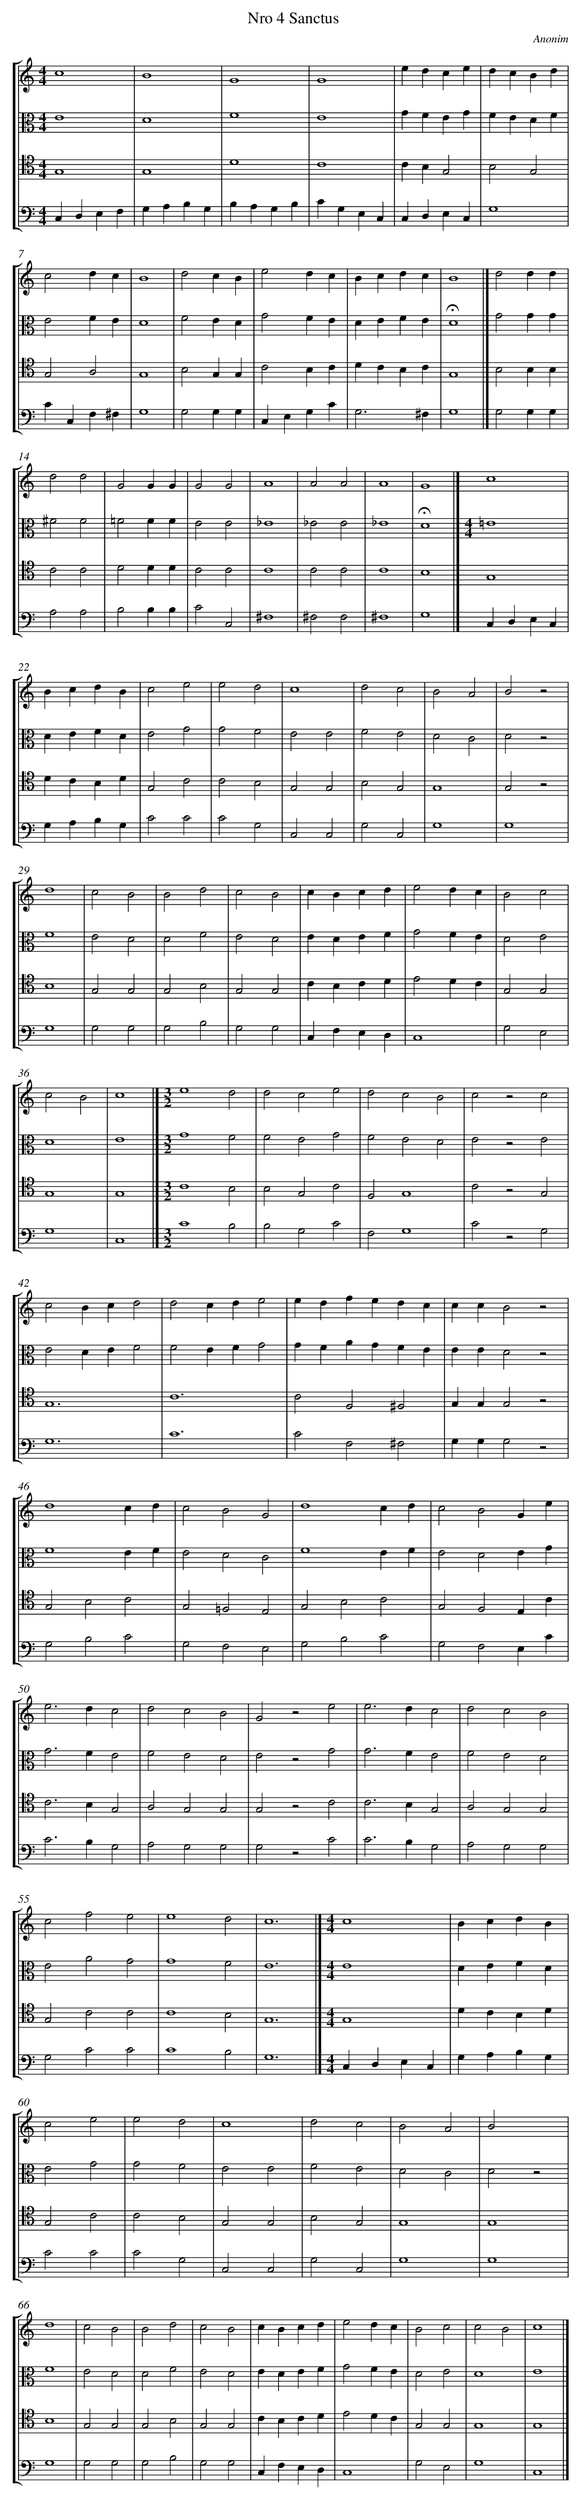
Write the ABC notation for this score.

X:1
T: Nro 4 Sanctus
C: Anonim
L: 1/4
M: 4/4
%%staves [1 2 3 4]
V: 1
V: 2 clef=alto
V: 3 clef=tenor
V: 4 clef=bass
K: C
[V:1] c4 |
[V:2] E4 |
[V:3] G,4 |
[V:4] C,D,E,F, |
[V:1] B4 |
[V:2] D4 |
[V:3] G,4 |
[V:4] G,A,B,G, |
[V:1] G4 |
[V:2] F4 |
[V:3] D4 |
[V:4] B,A,G,B, |
[V:1] G4 |
[V:2] E4 |
[V:3] C4 |
[V:4] CG,E,C, |
[V:1] edce |
[V:2] GFEG |
[V:3] CB,G,2 |
[V:4] C,D,E,C, |
[V:1] dcBd |
[V:2] FEDF |
[V:3] B,2G,2 |
[V:4] G,4 |
[V:1] c2dc |
[V:2] E2FE |
[V:3] G,2A,2 |
[V:4] CC,F,^F, |
[V:1] B4 |
[V:2] D4 |
[V:3] G,4 |
[V:4] G,4 |
[V:1] d2cB |
[V:2] F2ED |
[V:3] B,2G,G, |
[V:4] G,2G,G, |
[V:1] e2dc |
[V:2] G2FE |
[V:3] C2B,C |
[V:4] C,E,G,C |
[V:1] Bcdc |
[V:2] DEFE |
[V:3] DCB,C |
[V:4] G,3^F, |
[V:1] B4 |]
[V:2] !fermata!D4 |]
[V:3] G,4 |]
[V:4] G,4 |]
[V:1] d2dd [I:setbarnb 14]|
[V:2] G2GG |
[V:3] B,2B,B, |
[V:4] G,2G,G, |
[V:1] d2d2 |
[V:2] ^F2F2 |
[V:3] C2C2 |
[V:4] A,2A,2 |
[V:1] G2GG |
[V:2] =F2FF |
[V:3] D2DD |
[V:4] B,2B,B, |
[V:1] G2G2 |
[V:2] E2E2 |
[V:3] C2C2 |
[V:4] C2C,2 |
[V:1] A4 |
[V:2] _E4 |
[V:3] C4 |
[V:4] ^F,4 |
[V:1] A2A2 |
[V:2] _E2E2 |
[V:3] C2C2 |
[V:4] ^F,2F,2 |
[V:1] A4 |
[V:2] _E4 |
[V:3] C4 |
[V:4] ^F,4 |
[V:1] G4 |]
[V:2] !fermata!D4 |]
[V:3] B,4 |]
[V:4] G,4 |]
[V:1] c4 [I:setbarnb 22]|
[V:2] [M:4/4]=E4 |
[V:3] G,4 |
[V:4] C,D,E,C, |
[V:1] BcdB |
[V:2] DEFD |
[V:3] DCB,D |
[V:4] G,A,B,G, |
[V:1] c2e2 |
[V:2] E2G2 |
[V:3] G,2C2 |
[V:4] C2C2 |
[V:1] e2d2 |
[V:2] G2F2 |
[V:3] C2B,2 |
[V:4] C2G,2 |
[V:1] c4 |
[V:2] E2E2 |
[V:3] G,2G,2 |
[V:4] C,2C,2 |
[V:1] d2c2 |
[V:2] F2E2 |
[V:3] B,2G,2 |
[V:4] G,2C,2 |
[V:1] B2A2 |
[V:2] D2C2 |
[V:3] G,4 |
[V:4] G,4 |
[V:1] B2z2 |
[V:2] D2z2 |
[V:3] G,2z2 |
[V:4] G,4 |
[V:1] d4 |
[V:2] F4 |
[V:3] B,4 |
[V:4] G,4 |
[V:1] c2B2 |
[V:2] E2D2 |
[V:3] G,2G,2 |
[V:4] G,2G,2 |
[V:1] B2d2 |
[V:2] D2F2 |
[V:3] G,2B,2 |
[V:4] G,2B,2 |
[V:1] c2B2 |
[V:2] E2D2 |
[V:3] G,2G,2 |
[V:4] G,2G,2 |
[V:1] cBcd |
[V:2] EDEF |
[V:3] CB,CD |
[V:4] C,F,E,D, |
[V:1] e2dc |
[V:2] G2FE |
[V:3] E2DC |
[V:4] C,4 |
[V:1] B2c2 |
[V:2] D2E2 |
[V:3] G,2G,2 |
[V:4] G,2E,2 |
[V:1] c2B2 |
[V:2] D4 |
[V:3] G,4 |
[V:4] G,4 |
[V:1] c4 |]
[V:2] E4 |]
[V:3] G,4 |]
[V:4] C,4 |]
[V:1] [M:3/2]e4d2 [I:setbarnb 39]|
[V:2] [M:3/2]G4F2 |
[V:3] [M:3/2]C4B,2 |
[V:4] [M:3/2]C4B,2 |
[V:1] d2c2e2 |
[V:2] F2E2G2 |
[V:3] B,2G,2C2 |
[V:4] B,2G,2C2 |
[V:1] d2c2B2 |
[V:2] F2E2D2 |
[V:3] F,2G,4 |
[V:4] F,2G,4 |
[V:1] c2z2c2 |
[V:2] E2z2E2 |
[V:3] C2z2G,2 |
[V:4] C2z2G,2 |
[V:1] c2Bcd2 |
[V:2] E2DEF2 |
[V:3] G,6 |
[V:4] G,6 |
[V:1] d2cde2 |
[V:2] F2EFG2 |
[V:3] C6 |
[V:4] C6 |
[V:1] edfedc |
[V:2] GFAGFE |
[V:3] C2F,2^F,2 |
[V:4] C2F,2^F,2 |
[V:1] ccB2z2 |
[V:2] EED2z2 |
[V:3] G,G,G,2z2 |
[V:4] G,G,G,2z2 |
[V:1] d4cd |
[V:2] F4EF |
[V:3] G,2B,2C2 |
[V:4] G,2B,2C2 |
[V:1] c2B2G2 |
[V:2] E2D2C2 |
[V:3] G,2=F,2E,2 |
[V:4] G,2F,2E,2 |
[V:1] d4cd |
[V:2] F4EF |
[V:3] G,2B,2C2 |
[V:4] G,2B,2C2 |
[V:1] c2B2Ge |
[V:2] E2D2EG |
[V:3] G,2F,2E,C |
[V:4] G,2F,2E,C |
[V:1] e2>d2c2 |
[V:2] G2>F2E2 |
[V:3] C2>B,2G,2 |
[V:4] C2>B,2G,2 |
[V:1] d2c2B2 |
[V:2] F2E2D2 |
[V:3] A,2G,2G,2 |
[V:4] A,2G,2G,2 |
[V:1] G2z2e2 |
[V:2] E2z2G2 |
[V:3] G,2z2C2 |
[V:4] G,2z2C2 |
[V:1] e2>d2c2 |
[V:2] G2>F2E2 |
[V:3] C2>B,2G,2 |
[V:4] C2>B,2G,2 |
[V:1] d2c2B2 |
[V:2] F2E2D2 |
[V:3] A,2G,2G,2 |
[V:4] A,2G,2G,2 |
[V:1] c2f2e2 |
[V:2] E2A2G2 |
[V:3] G,2C2C2 |
[V:4] G,2C2C2 |
[V:1] e4d2 |
[V:2] G4F2 |
[V:3] C4B,2 |
[V:4] C4B,2 |
[V:1] c6 |]
[V:2] E6 |]
[V:3] G,6 |]
[V:4] G,6 |]
[V:1] [M:4/4]c4 [I:setbarnb 59]|
[V:2] [M:4/4]E4 |
[V:3] [M:4/4]G,4 |
[V:4] [M:4/4]C,D,E,C, |
[V:1] BcdB |
[V:2] DEFD |
[V:3] DCB,D |
[V:4] G,A,B,G, |
[V:1] c2e2 |
[V:2] E2G2 |
[V:3] G,2C2 |
[V:4] C2C2 |
[V:1] e2d2 |
[V:2] G2F2 |
[V:3] C2B,2 |
[V:4] C2G,2 |
[V:1] c4 |
[V:2] E2E2 |
[V:3] G,2G,2 |
[V:4] C,2C,2 |
[V:1] d2c2 |
[V:2] F2E2 |
[V:3] B,2G,2 |
[V:4] G,2C,2 |
[V:1] B2A2 |
[V:2] D2C2 |
[V:3] G,4 |
[V:4] G,4 |
[V:1] B2x2 |
[V:2] D2z2 |
[V:3] G,4 |
[V:4] G,4 |
[V:1] d4 |
[V:2] F4 |
[V:3] B,4 |
[V:4] G,4 |
[V:1] c2B2 |
[V:2] E2D2 |
[V:3] G,2G,2 |
[V:4] G,2G,2 |
[V:1] B2d2 |
[V:2] D2F2 |
[V:3] G,2B,2 |
[V:4] G,2B,2 |
[V:1] c2B2 |
[V:2] E2D2 |
[V:3] G,2G,2 |
[V:4] G,2G,2 |
[V:1] cBcd |
[V:2] EDEF |
[V:3] CB,CD |
[V:4] C,F,E,D, |
[V:1] e2dc |
[V:2] G2FE |
[V:3] E2DC |
[V:4] C,4 |
[V:1] B2c2 |
[V:2] D2E2 |
[V:3] G,2G,2 |
[V:4] G,2E,2 |
[V:1] c2B2 |
[V:2] D4 |
[V:3] G,4 |
[V:4] G,4 |
[V:1] c4 |]
[V:2] E4 |]
[V:3] G,4 |]
[V:4] C,4 |]
